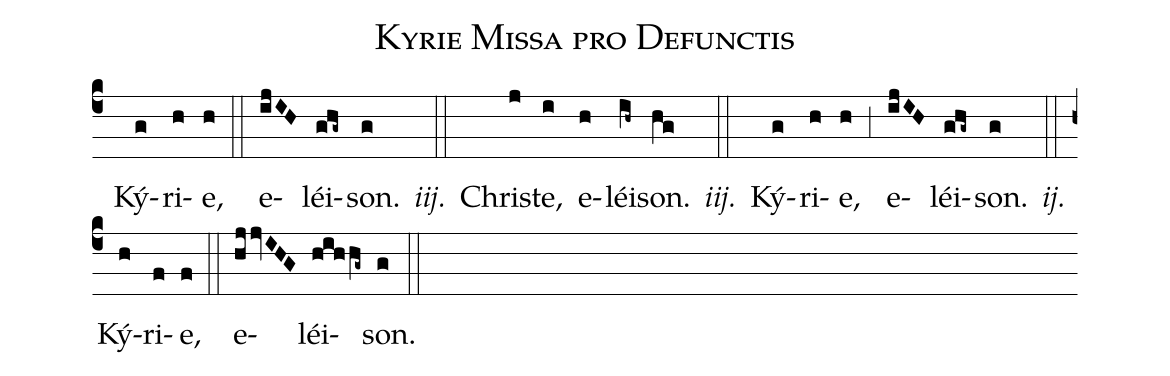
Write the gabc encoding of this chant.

name:Kyrie Missa pro Defunctis;
mode:VIII;
%%
(c4) () Ký(g)ri(h)e,(h) (::) e(ijIH)léi(ghg~)son.(g) <i>iij.</i>(::) Chri(j)ste,(i) e(h)léi(ih~)son.(hg) <i>iij.</i>(::) Ký(g)ri(h)e,(h) (,3) e(ijIH)léi(ghg~)son.(g) <i>ij.</i>(::) Ký(h)ri(f)e,(f) (::) e(hjjvIHG)léi(hihhg~)son.(g) (::)
